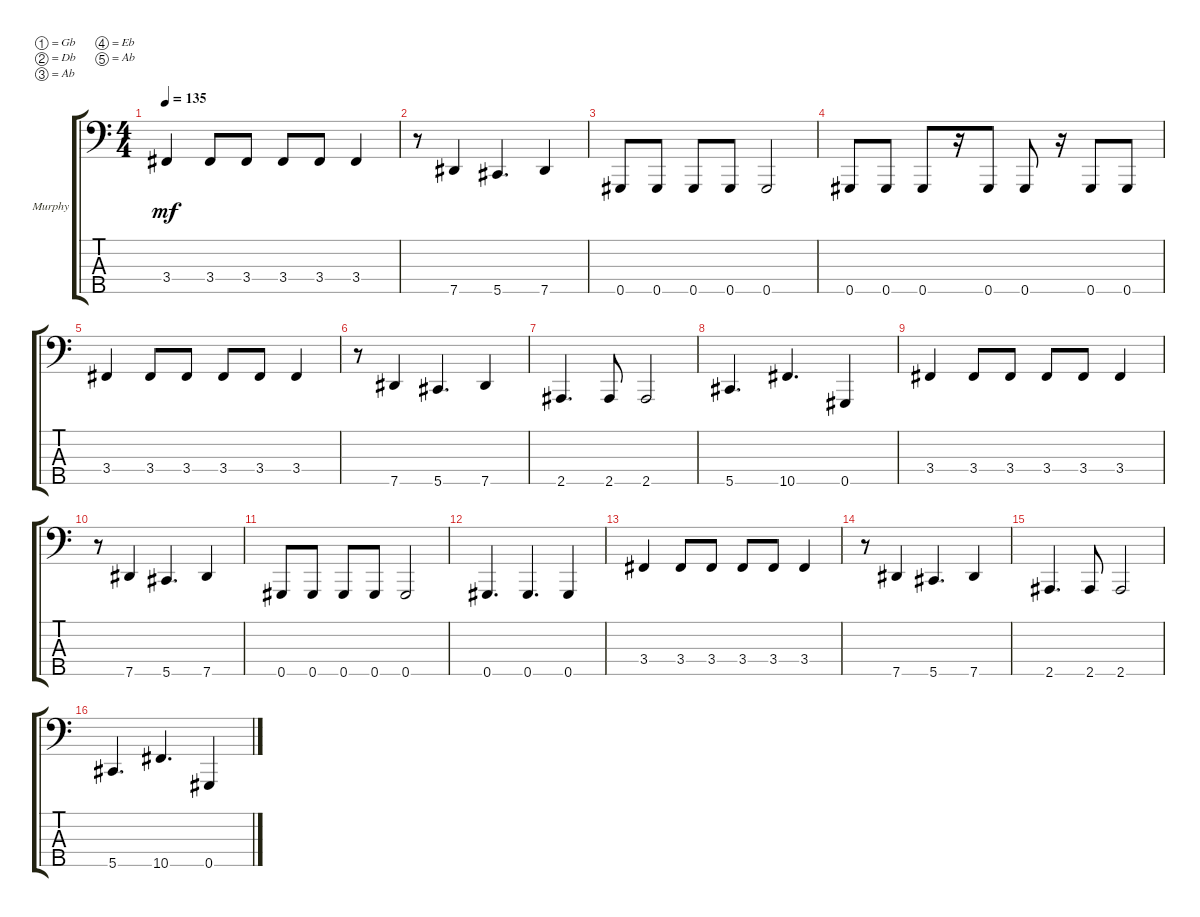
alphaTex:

\defaultSystemsLayout 4
\bracketExtendMode groupsimilarinstruments
\multiBarRest
\firstSystemTrackNameOrientation horizontal
\otherSystemsTrackNameOrientation horizontal
\track ("Tom Murphy" "Murphy") {instrument electricbassfinger}
\staff {score tabs}
\tuning (Gb2 Db2 Ab1 Eb1 Ab0)
\ts (4 4)
\tempo 135
\clef f4
\ks c
3.4.4{dy mf} 3.4.8 3.4.8 3.4.8 3.4.8 3.4.4 |
r.8 7.5.4 5.5.4{d} 7.5.4 |
0.5.8 0.5.8 0.5.8 0.5.8 0.5.2 |
0.5.8 0.5.8 0.5.8 r.16 0.5.8 0.5.8 r.16 0.5.8 0.5.8 |
3.4.4 3.4.8 3.4.8 3.4.8 3.4.8 3.4.4 |
r.8 7.5.4 5.5.4{d} 7.5.4 |
2.5.4{d} 2.5.8 2.5.2 |
5.5.4{d} 10.5.4{d} 0.5.4 |
3.4.4 3.4.8 3.4.8 3.4.8 3.4.8 3.4.4 |
r.8 7.5.4 5.5.4{d} 7.5.4 |
0.5.8 0.5.8 0.5.8 0.5.8 0.5.2 |
0.5.4{d} 0.5.4{d} 0.5.4 |
3.4.4 3.4.8 3.4.8 3.4.8 3.4.8 3.4.4 |
r.8 7.5.4 5.5.4{d} 7.5.4 |
2.5.4{d} 2.5.8 2.5.2 |
5.5.4{d} 10.5.4{d} 0.5.4
